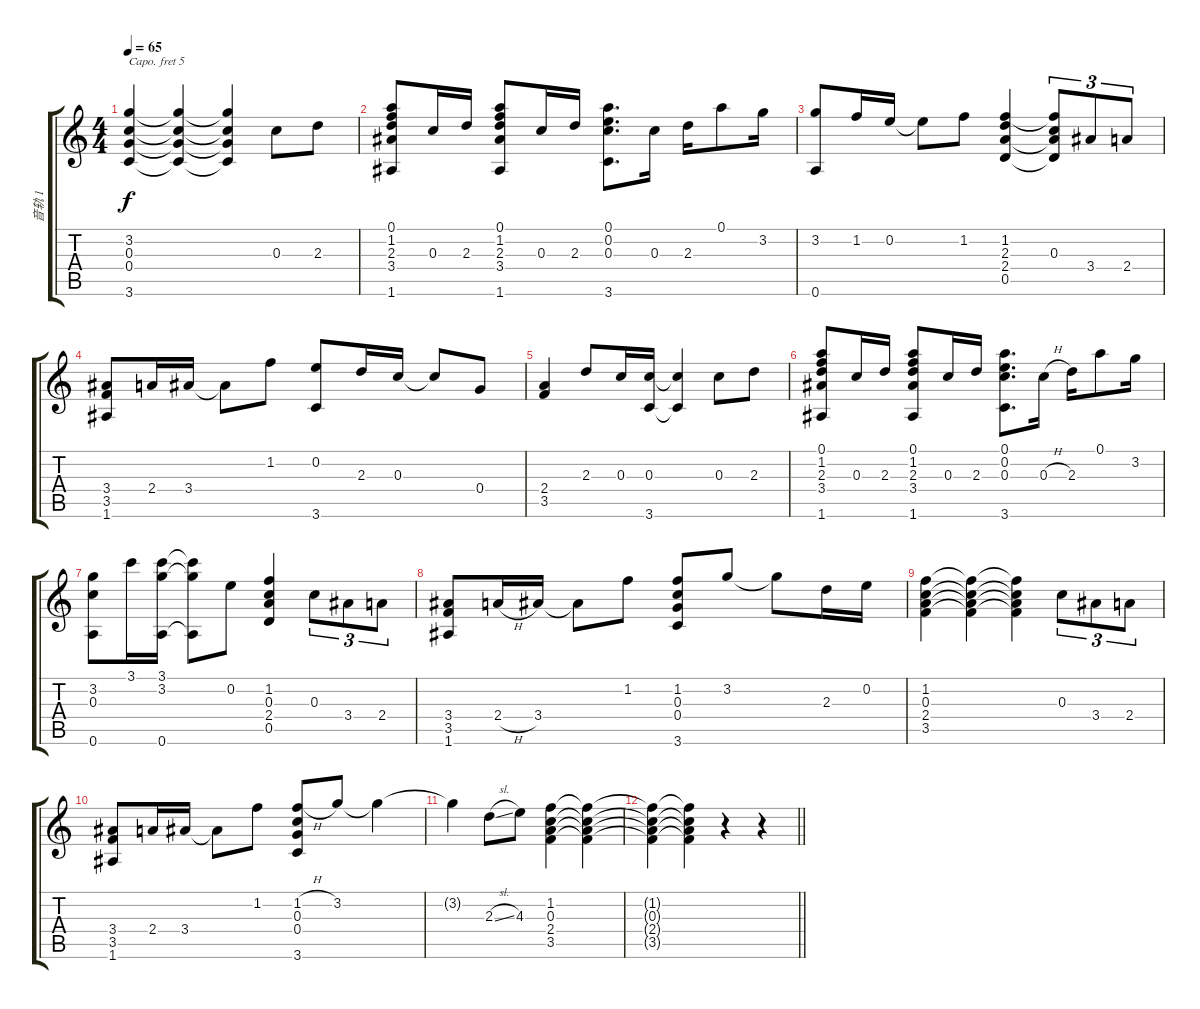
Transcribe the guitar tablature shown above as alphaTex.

\track ("音轨 1" "音轨 1") {instrument acousticguitarsteel}
\staff {score tabs}
\capo 5
\tuning (E4 B3 G3 D3 A2 E2) {hide}
\ts (4 4)
\tempo 65
\clef g2
\ks c
(3.2 0.3 0.4 3.6).4{dy f} (3.2{t} 0.3{t} 0.4{t} 3.6{t}).4 (3.2{t} 0.3{t} 0.4{t} 3.6{t}).4 0.3.8 2.3.8 |
(0.1 1.2 2.3 3.4 1.6).8 0.3.16 2.3.16 (0.1 1.2 2.3 3.4 1.6).8 0.3.16 2.3.16 (0.1 0.2 0.3 3.6).8{d} 0.3.16 2.3.16 0.1.8 3.2.16 |
(3.2 0.6).8 1.2.16 0.2.16 0.2{t}.8 1.2.8 (1.2 2.3 2.4 0.5).4 (1.2{t} 0.3 2.4{t} 0.5{t}).8{tu (3 2)} 3.4.8{tu (3 2)} 2.4.8{tu (3 2)} |
(3.4 3.5 1.6).8 2.4.16 3.4.16 3.4{t}.8 1.2.8 (0.2 3.6).8 2.3.16 0.3.16 0.3{t}.8 0.4.8 |
(2.4 3.5).4 2.3.8 0.3.16 (0.3 3.6).16 (0.3{t} 3.6{t}).4 0.3.8 2.3.8 |
(0.1 1.2 2.3 3.4 1.6).8 0.3.16 2.3.16 (0.1 1.2 2.3 3.4 1.6).8 0.3.16 2.3.16 (0.1 0.2 0.3 3.6).8{d} 0.3{h}.16 2.3.16 0.1.8 3.2.16 |
(3.2 0.3 0.6).8 3.1.16 (3.1 3.2 0.6).16 (3.1{t} 3.2{t} 0.6{t}).8 0.2.8 (1.2 0.3 2.4 0.5).4 0.3.8{tu (3 2)} 3.4.8{tu (3 2)} 2.4.8{tu (3 2)} |
(3.4 3.5 1.6).8 2.4{h}.16 3.4.16 3.4{t}.8 1.2.8 (1.2 0.3 0.4 3.6).8 3.2.8 3.2{t}.8 2.3.16 0.2.16 |
(1.2 0.3 2.4 3.5).4 (1.2{t} 0.3{t} 2.4{t} 3.5{t}).4 (1.2{t} 0.3{t} 2.4{t} 3.5{t}).4 0.3.8{tu (3 2)} 3.4.8{tu (3 2)} 2.4.8{tu (3 2)} |
(3.4 3.5 1.6).8 2.4.16 3.4.16 3.4{t}.8 1.2.8 (1.2{h} 0.3 0.4 3.6).8 3.2.8 3.2{t}.4 |
3.2{t}.4 2.3{sl}.8 4.3.8 (1.2 0.3 2.4 3.5).4 (1.2{t} 0.3{t} 2.4{t} 3.5{t}).4 |
\barLineRight lightlight
(1.2{t} 0.3{t} 2.4{t} 3.5{t}).4 (1.2{t} 0.3{t} 2.4{t} 3.5{t}).4 r.4 r.4
